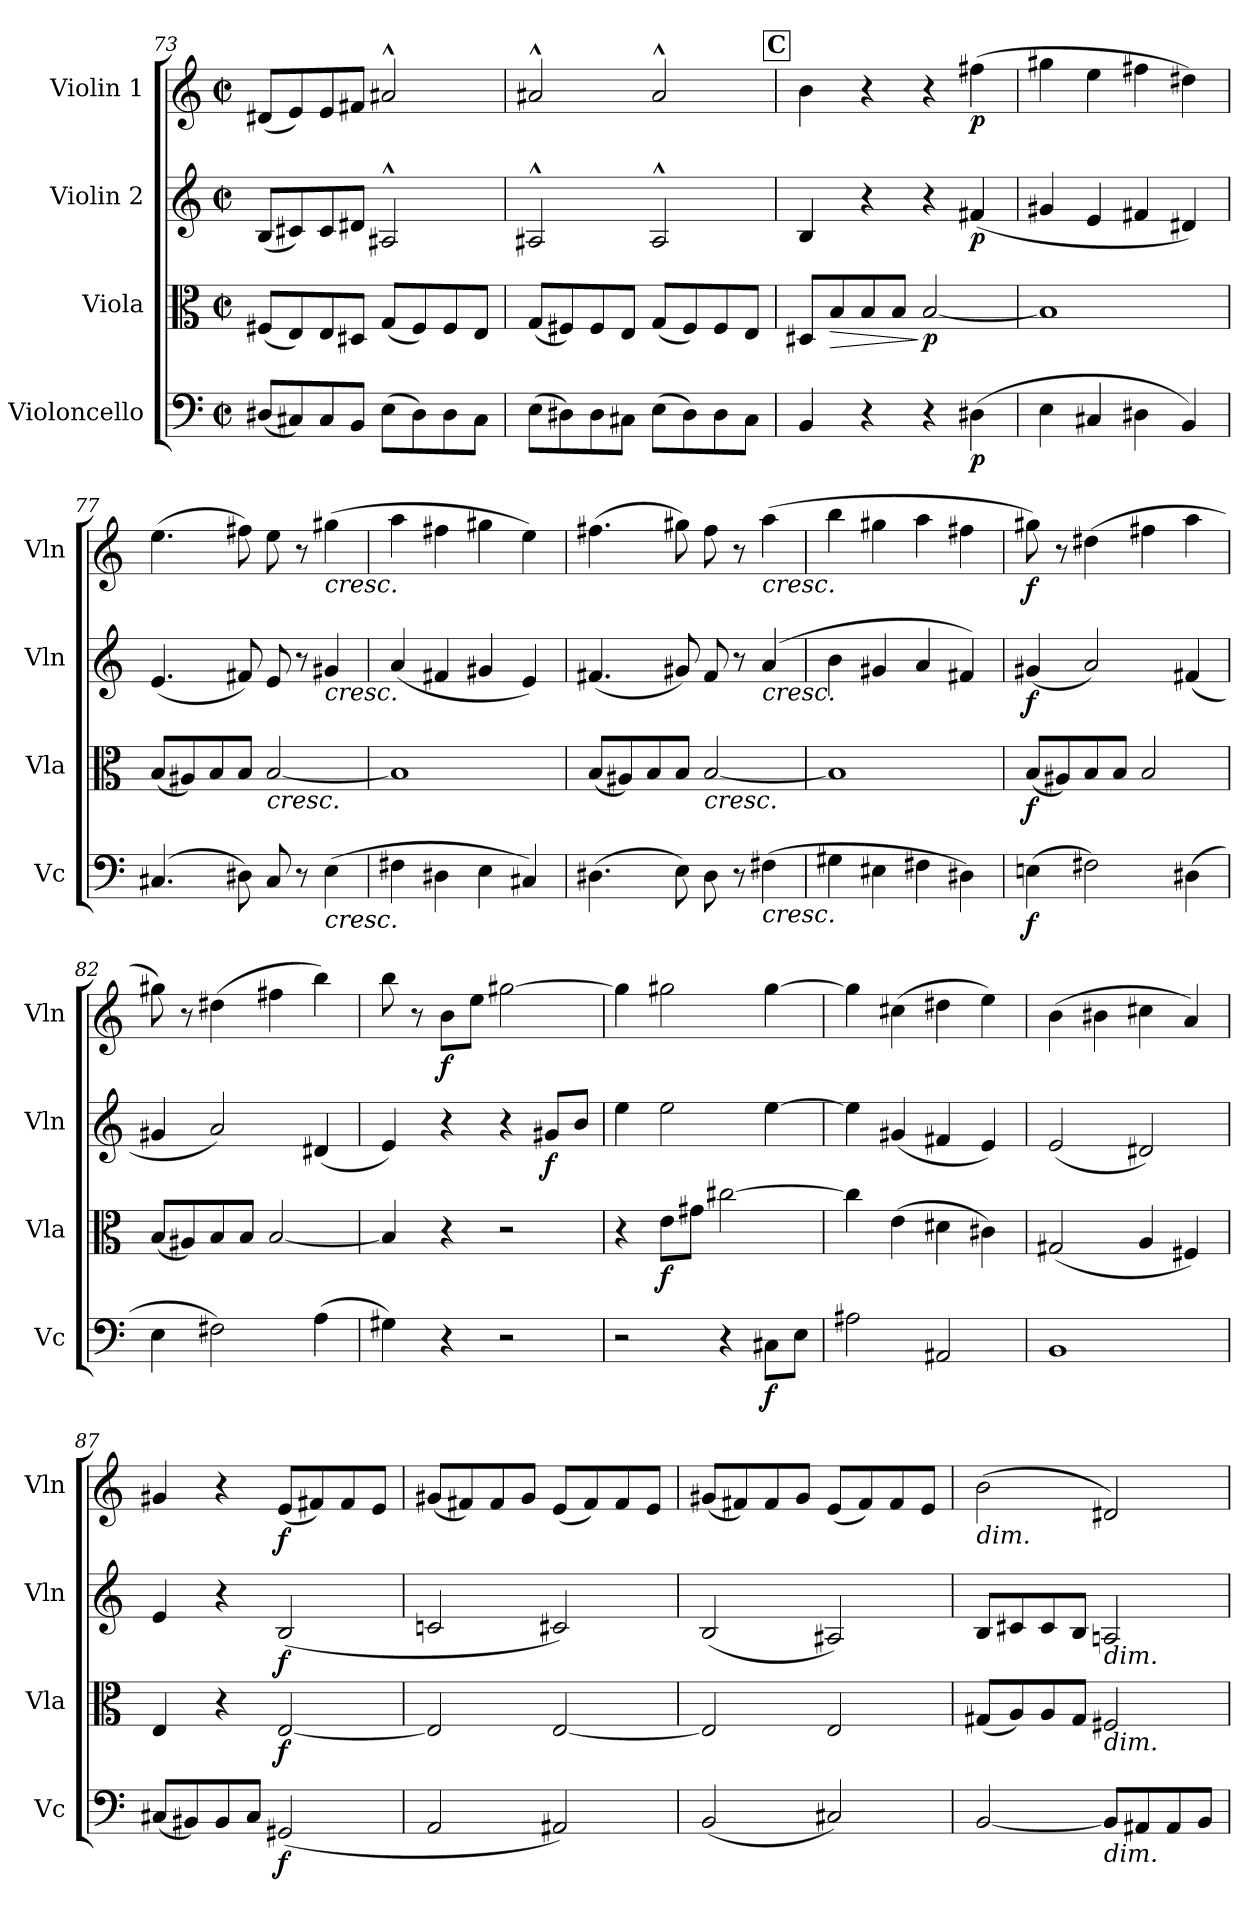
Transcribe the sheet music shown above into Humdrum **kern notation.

**kern	**dynam	**kern	**dynam	**kern	**dynam	**kern	**dynam
*part4	*part4	*part3	*part3	*part2	*part2	*part1	*part1
*staff4	*staff4	*staff3	*staff3	*staff2	*staff2	*staff1	*staff1
*I"Violoncello	*	*I"Viola	*	*I"Violin 2	*	*I"Violin 1	*
*I'Vc	*	*I'Vla	*	*I'Vln	*	*I'Vln	*
*clefF4	*	*clefC3	*	*clefG2	*	*clefG2	*
*k[]	*	*k[]	*	*k[]	*	*k[]	*
*M2/2	*	*M2/2	*	*M2/2	*	*M2/2	*
*met(c|)	*	*met(c|)	*	*met(c|)	*	*met(c|)	*
=73	=73	=73	=73	=73	=73	=73	=73
(8D#X/L	.	(8F#X/L	.	(8B/L	.	(8d#X/L	.
8C#X/)	.	8E/)	.	8c#X/)	.	8e/)	.
8C#/	.	8E/	.	8c#/	.	8e/	.
8BB/J	.	8D#X/J	.	8d#X/J	.	8f#X/J	.
(8E\L	.	(8G/L	.	2A#X^^/	.	2a#X^^/	.
8D#\)	.	8F#/)	.	.	.	.	.
8D#\	.	8F#/	.	.	.	.	.
8C#\J	.	8E/J	.	.	.	.	.
!!LO:PB:g=z
=74	=74	=74	=74	=74	=74	=74	=74
(8E\L	.	(8G/L	.	2A#X^^/	.	2a#X^^/	.
8D#X\)	.	8F#X/)	.	.	.	.	.
8D#\	.	8F#/	.	.	.	.	.
8C#X\J	.	8E/J	.	.	.	.	.
(8E\L	.	(8G/L	.	2A#^^/	.	2a#^^/	.
8D#\)	.	8F#/)	.	.	.	.	.
8D#\	.	8F#/	.	.	.	.	.
8C#\J	.	8E/J	.	.	.	.	.
!!LO:REH:place=s1:a:B:cj:fs=14:t=C
=75	=75	=75	=75	=75	=75	=75	=75
4BB/	.	8D#X/L	.	4B/	.	4b\	.
!	!	!	!LO:HP:b	!	!	!	!
.	.	8B/	>	.	.	.	.
4r	.	8B/	.	4r	.	4r	.
.	.	8B/J	.	.	.	.	.
!	!	!	!LO:DY:n=1:b	!	!	!	!
4r	.	[2B/	] p	4r	.	4r	.
!	!LO:DY:b	!	!	!	!LO:DY:b	!	!LO:DY:b
(4D#X\	p	.	.	(4f#X/	p	(4ff#X\	p
=76	=76	=76	=76	=76	=76	=76	=76
4E\	.	1B]	.	4g#X/	.	4gg#X\	.
4C#X/	.	.	.	4e/	.	4ee\	.
4D#X\	.	.	.	4f#X/	.	4ff#X\	.
4BB/)	.	.	.	4d#X/)	.	4dd#X\)	.
=77	=77	=77	=77	=77	=77	=77	=77
(4.C#X/	.	(8B/L	.	(4.e/	.	(4.ee\	.
.	.	8A#X/)	.	.	.	.	.
.	.	8B/	.	.	.	.	.
8D#X\)	.	8B/J	.	8f#X/)	.	8ff#X\)	.
!	!	!LO:TX:b:i:t=cresc.	!	!	!	!	!
8C#/	.	[2B/	.	8e/	.	8ee\	.
8r	.	.	.	8r	.	8r	.
!	!	!	!	!	!	!LO:TX:b:i:t=cresc.	!
!	!	!	!	!LO:TX:b:i:t=cresc.	!	!	!
!LO:TX:b:i:t=cresc.	!	!	!	!	!	!	!
(4E\	.	.	.	4g#X/	.	(4gg#X\	.
=78	=78	=78	=78	=78	=78	=78	=78
4F#X\	.	1B]	.	(4a/	.	4aa\	.
4D#X\	.	.	.	4f#X/	.	4ff#X\	.
4E\	.	.	.	4g#X/	.	4gg#X\	.
4C#X/)	.	.	.	4e/)	.	4ee\)	.
!!LO:LB:g=z
=79	=79	=79	=79	=79	=79	=79	=79
(4.D#X\	.	(8B/L	.	(4.f#X/	.	(4.ff#X\	.
.	.	8A#X/)	.	.	.	.	.
.	.	8B/	.	.	.	.	.
8E\)	.	8B/J	.	8g#X/)	.	8gg#X\)	.
!	!	!LO:TX:b:i:t=cresc.	!	!	!	!	!
8D#\	.	[2B/	.	8f#/	.	8ff#\	.
8r	.	.	.	8r	.	8r	.
!	!	!	!	!	!	!LO:TX:b:i:t=cresc.	!
!	!	!	!	!LO:TX:b:i:t=cresc.	!	!	!
!LO:TX:b:i:t=cresc.	!	!	!	!	!	!	!
(4F#X\	.	.	.	(4a/	.	(4aa\	.
=80	=80	=80	=80	=80	=80	=80	=80
4G#X\	.	1B]	.	4b\	.	4bb\	.
4E#X\	.	.	.	4g#X/	.	4gg#X\	.
4F#X\	.	.	.	4a/	.	4aa\	.
4D#X\)	.	.	.	4f#X/)	.	4ff#X\	.
=81	=81	=81	=81	=81	=81	=81	=81
!	!LO:DY:b	!	!LO:DY:b	!	!LO:DY:b	!	!LO:DY:b
(4En\	f	(8B/L	f	(4g#X/	f	8gg#X\)	f
.	.	8A#X/)	.	.	.	8r	.
2F#X\)	.	8B/	.	2a/)	.	(4dd#X\	.
.	.	8B/J	.	.	.	.	.
.	.	2B/	.	.	.	4ff#X\	.
(4D#X\	.	.	.	(4f#X/	.	4aa\	.
=82	=82	=82	=82	=82	=82	=82	=82
4E\	.	(8B/L	.	4g#X/	.	8gg#X\)	.
.	.	8A#X/)	.	.	.	8r	.
2F#X\)	.	8B/	.	2a/)	.	(4dd#X\	.
.	.	8B/J	.	.	.	.	.
.	.	[2B/	.	.	.	4ff#X\	.
(4A\	.	.	.	(4d#X/	.	4bb\)	.
=83	=83	=83	=83	=83	=83	=83	=83
4G#X\)	.	4B/]	.	4e/)	.	8bb\	.
.	.	.	.	.	.	8r	.
!	!	!	!	!	!	!	!LO:DY:b
4r	.	4r	.	4r	.	8b\L	f
.	.	.	.	.	.	8ee\J	.
2r	.	2r	.	4r	.	[2gg#X\	.
!	!	!	!	!	!LO:DY:b	!	!
.	.	.	.	8g#X/L	f	.	.
.	.	.	.	8b/J	.	.	.
!!LO:LB:g=z
=84	=84	=84	=84	=84	=84	=84	=84
2r	.	4r	.	4ee\	.	4gg#\]	.
!	!	!	!LO:DY:b	!	!	!	!
.	.	8e\L	f	2ee\	.	2gg#X\	.
.	.	8g#X\J	.	.	.	.	.
4r	.	[2cc#X\	.	.	.	.	.
!	!LO:DY:b	!	!	!	!	!	!
8C#X\L	f	.	.	[4ee\	.	[4gg#\	.
8E\J	.	.	.	.	.	.	.
=85	=85	=85	=85	=85	=85	=85	=85
2A#X\	.	4cc#\]	.	4ee\]	.	4gg#\]	.
.	.	(4e\	.	(4g#X/	.	(4cc#X\	.
2AA#X/	.	4d#X\	.	4f#X/	.	4dd#X\	.
.	.	4c#X\)	.	4e/)	.	4ee\)	.
=86	=86	=86	=86	=86	=86	=86	=86
1BB	.	(2G#X/	.	(2e/	.	(4b\	.
.	.	.	.	.	.	4b#X\	.
.	.	4A/	.	2d#X/)	.	4cc#X\	.
.	.	4F#X/)	.	.	.	4a/)	.
=87	=87	=87	=87	=87	=87	=87	=87
(8C#X/L	.	4E/	.	4e/	.	4g#X/	.
8BB#X/)	.	.	.	.	.	.	.
8BB#/	.	4r	.	4r	.	4r	.
8C#/J	.	.	.	.	.	.	.
!	!LO:DY:b	!	!LO:DY:b	!	!LO:DY:b	!	!LO:DY:b
(2GG#X/	f	[2E/	f	(2B/	f	(8e/L	f
.	.	.	.	.	.	8f#X/)	.
.	.	.	.	.	.	8f#/	.
.	.	.	.	.	.	8e/J	.
=88	=88	=88	=88	=88	=88	=88	=88
2AA/	.	2E/]	.	2cn/	.	(8g#X/L	.
.	.	.	.	.	.	8f#X/)	.
.	.	.	.	.	.	8f#/	.
.	.	.	.	.	.	8g#/J	.
2AA#X/)	.	[2E/	.	2c#X/)	.	(8e/L	.
.	.	.	.	.	.	8f#/)	.
.	.	.	.	.	.	8f#/	.
.	.	.	.	.	.	8e/J	.
!!LO:LB:g=z
=89	=89	=89	=89	=89	=89	=89	=89
(2BB/	.	2E/]	.	(2B/	.	(8g#X/L	.
.	.	.	.	.	.	8f#X/)	.
.	.	.	.	.	.	8f#/	.
.	.	.	.	.	.	8g#/J	.
2C#X/)	.	2E/	.	2A#X/)	.	(8e/L	.
.	.	.	.	.	.	8f#/)	.
.	.	.	.	.	.	8f#/	.
.	.	.	.	.	.	8e/J	.
=90	=90	=90	=90	=90	=90	=90	=90
!	!	!	!	!	!	!LO:TX:b:i:t=dim.	!
[2BB/	.	(8G#X/L	.	8B/L	.	(2b\	.
.	.	8A/)	.	8c#X/	.	.	.
.	.	8A/	.	8c#/	.	.	.
.	.	8G#/J	.	8B/J	.	.	.
!	!	!	!	!LO:TX:b:i:t=dim.	!	!	!
!	!	!LO:TX:b:i:t=dim.	!	!	!	!	!
!LO:TX:b:i:t=dim.	!	!	!	!	!	!	!
8BB/L]	.	2F#X/	.	2An/	.	2d#X/)	.
8AA#X/	.	.	.	.	.	.	.
8AA#/	.	.	.	.	.	.	.
8BB/J	.	.	.	.	.	.	.
=	=	=	=	=	=	=	=
*-	*-	*-	*-	*-	*-	*-	*-
